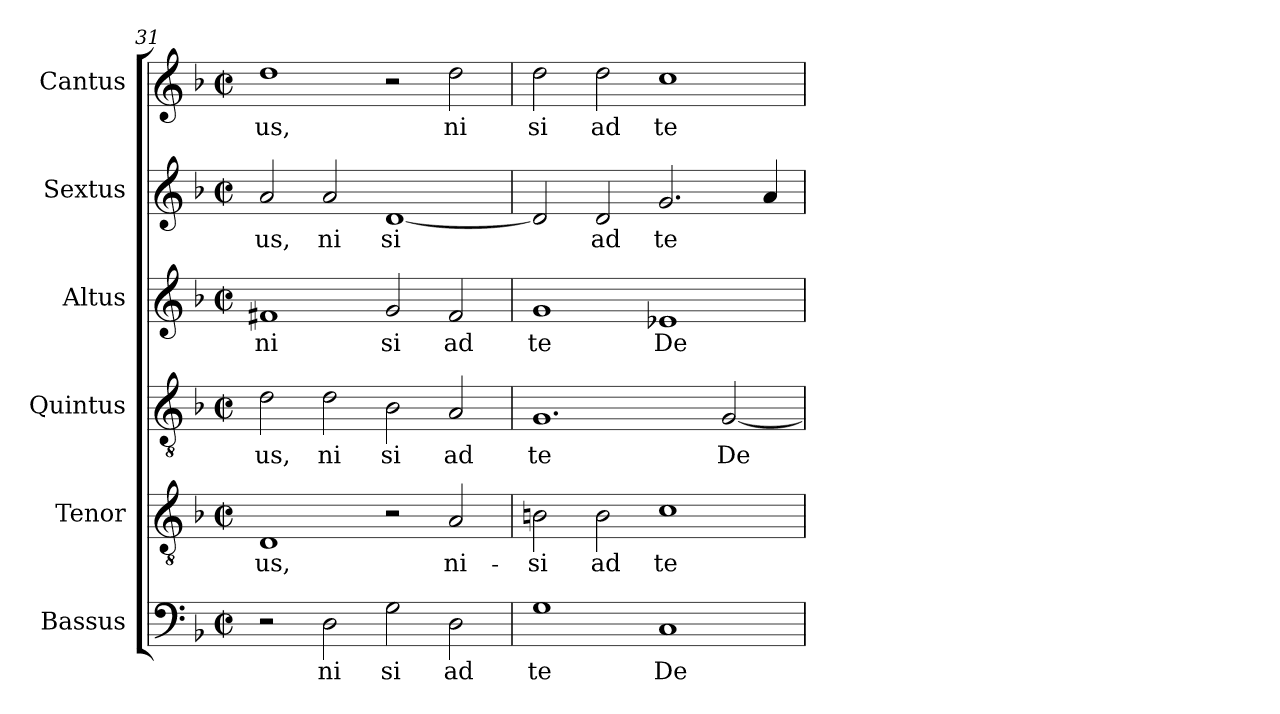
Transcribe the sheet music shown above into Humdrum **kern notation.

**kern	**text	**kern	**text	**kern	**text	**kern	**text	**kern	**text	**kern	**text
*part6	*part6	*part5	*part5	*part4	*part4	*part3	*part3	*part2	*part2	*part1	*part1
*staff6	*staff6	*staff5	*staff5	*staff4	*staff4	*staff3	*staff3	*staff2	*staff2	*staff1	*staff1
*I"Bassus	*	*I"Tenor	*	*I"Quintus	*	*I"Altus	*	*I"Sextus	*	*I"Cantus	*
*clefF4	*	*clefGv2	*	*clefGv2	*	*clefG2	*	*clefG2	*	*clefG2	*
*k[b-]	*	*k[b-]	*	*k[b-]	*	*k[b-]	*	*k[b-]	*	*k[b-]	*
*F:	*	*F:	*	*F:	*	*F:	*	*F:	*	*F:	*
*M2/2	*	*M2/2	*	*M2/2	*	*M2/2	*	*M2/2	*	*M2/2	*
*met(c|)	*	*met(c|)	*	*met(c|)	*	*met(c|)	*	*met(c|)	*	*met(c|)	*
=31	=31	=31	=31	=31	=31	=31	=31	=31	=31	=31	=31
!	!	!	!LO:LY:b:cj	!	!LO:LY:b:cj	!	!LO:LY:b:cj	!	!LO:LY:b:cj	!	!LO:LY:b:cj
2r	.	1D	-us,	2d\	us,	1f#X	ni	2a/	us,	1dd	us,
!	!LO:LY:b:cj	!	!	!	!LO:LY:b:cj	!	!	!	!LO:LY:b:cj	!	!
2D\	ni	.	.	2d\	ni	.	.	2a/	ni	.	.
!	!LO:LY:b:cj	!	!	!	!LO:LY:b:cj	!	!LO:LY:b:cj	!	!LO:LY:b:cj	!	!
2G\	si	2r	.	2B-\	si	2g/	si	[<1d	si	2r	.
!	!LO:LY:b:cj	!	!LO:LY:b:cj	!	!LO:LY:b:cj	!	!LO:LY:b:cj	!	!	!	!LO:LY:b:cj
2D\	ad	2A/	ni-	2A/	ad	2f#/	ad	.	.	2dd\	ni
=32	=32	=32	=32	=32	=32	=32	=32	=32	=32	=32	=32
!	!LO:LY:b:cj	!	!LO:LY:b:cj	!	!LO:LY:b:cj	!	!LO:LY:b:cj	!	!	!	!LO:LY:b:cj
1G	te	2Bn\	-si	1.G	te	1g	te	2d/]	.	2dd\	si
!	!	!	!LO:LY:b:cj	!	!	!	!	!	!LO:LY:b:cj	!	!LO:LY:b:cj
.	.	2B\	ad	.	.	.	.	2d/	ad	2dd\	ad
!	!LO:LY:b:cj	!	!LO:LY:b:cj	!	!	!	!LO:LY:b:cj	!	!LO:LY:b:cj	!	!LO:LY:b:cj
1C	De	1c	te	.	.	1e-X	De	2.g/	te	1cc	te
!	!	!	!	!	!LO:LY:b	!	!	!	!	!	!
.	.	.	.	[<2G/	De	.	.	.	.	.	.
.	.	.	.	.	.	.	.	4a/	.	.	.
=	=	=	=	=	=	=	=	=	=	=	=
*-	*-	*-	*-	*-	*-	*-	*-	*-	*-	*-	*-
